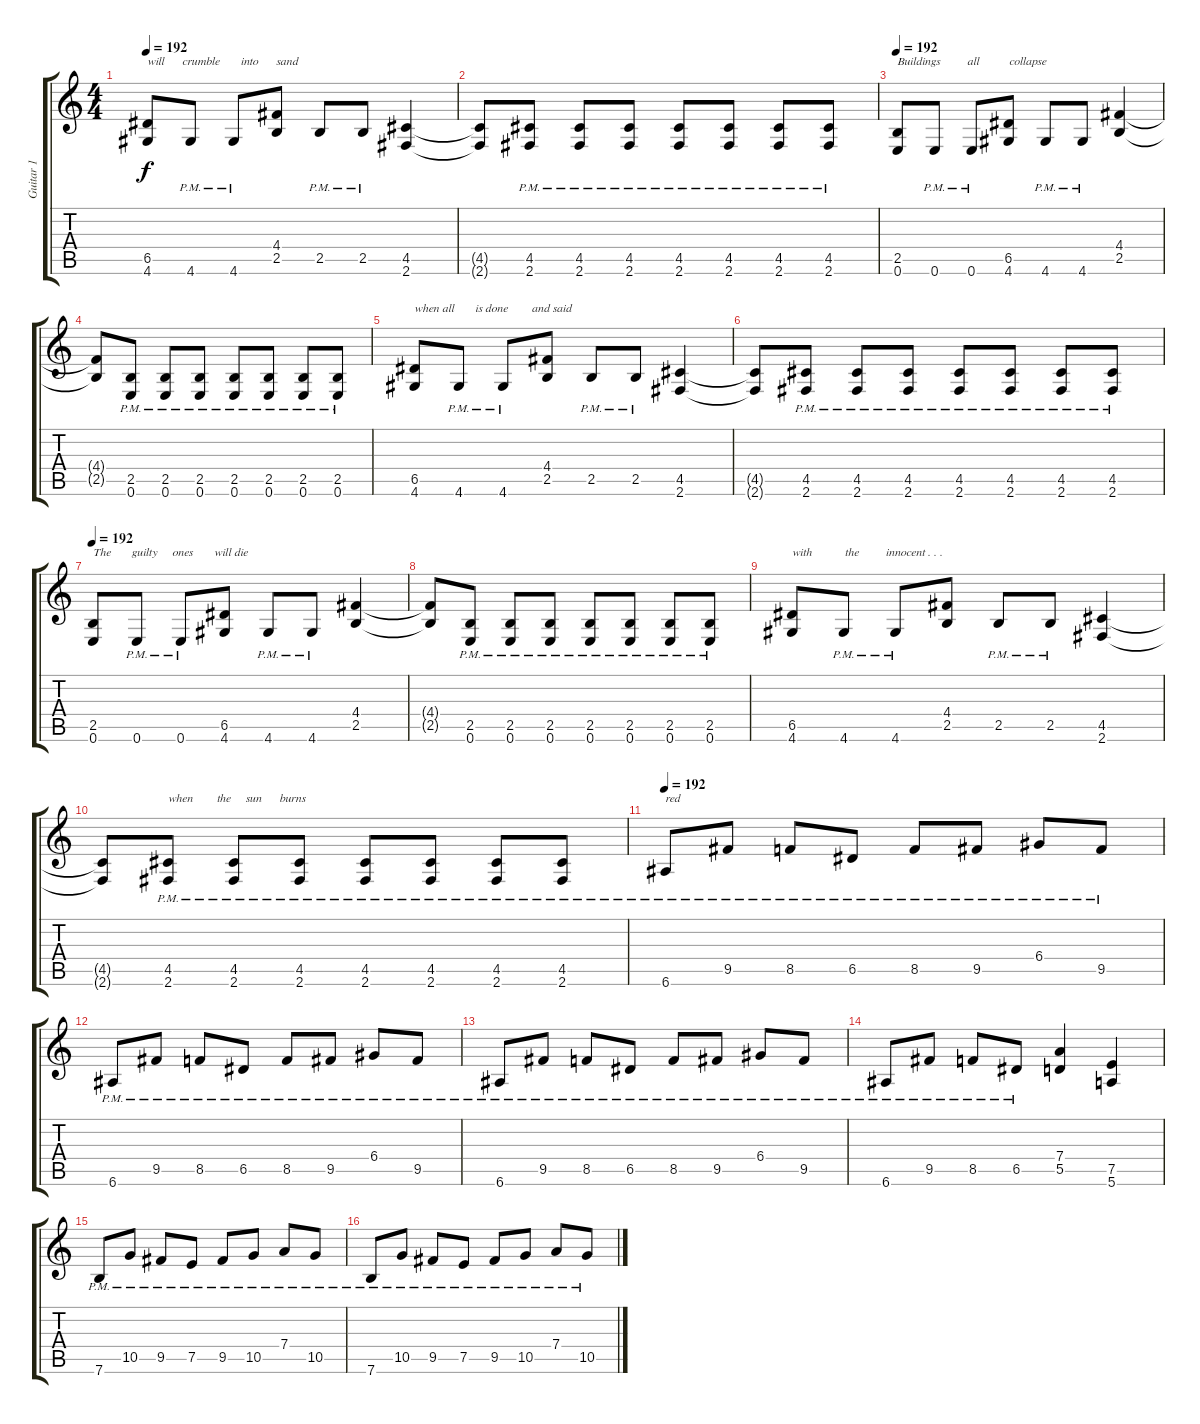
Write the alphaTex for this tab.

\track ("Guitar 1" "Guitar 1") {instrument distortionguitar}
\staff {score tabs}
\tuning (E4 B3 G3 D3 A2 E2) {hide}
\ts (4 4)
\tempo 192
\clef g2
\ks c
(6.5 4.6).8{txt "will      crumble       into      sand" dy f} 4.6{pm}.8 4.6{pm}.8 (4.4 2.5).8 2.5{pm}.8 2.5{pm}.8 (4.5 2.6).4 |
(4.5{t} 2.6{t}).8 (4.5{pm} 2.6{pm}).8 (4.5{pm} 2.6{pm}).8 (4.5{pm} 2.6{pm}).8 (4.5{pm} 2.6{pm}).8 (4.5{pm} 2.6{pm}).8 (4.5{pm} 2.6{pm}).8 (4.5{pm} 2.6{pm}).8 |
\tempo 192
(2.5 0.6).8{txt "Buildings         all          collapse"} 0.6{pm}.8 0.6{pm}.8 (6.5 4.6).8 4.6{pm}.8 4.6{pm}.8 (4.4 2.5).4 |
(4.4{t} 2.5{t}).8 (2.5{pm} 0.6{pm}).8 (2.5{pm} 0.6{pm}).8 (2.5{pm} 0.6{pm}).8 (2.5{pm} 0.6{pm}).8 (2.5{pm} 0.6{pm}).8 (2.5{pm} 0.6{pm}).8 (2.5{pm} 0.6{pm}).8 |
(6.5 4.6).8{txt "when all       is done        and said"} 4.6{pm}.8 4.6{pm}.8 (4.4 2.5).8 2.5{pm}.8 2.5{pm}.8 (4.5 2.6).4 |
(4.5{t} 2.6{t}).8 (4.5{pm} 2.6{pm}).8 (4.5{pm} 2.6{pm}).8 (4.5{pm} 2.6{pm}).8 (4.5{pm} 2.6{pm}).8 (4.5{pm} 2.6{pm}).8 (4.5{pm} 2.6{pm}).8 (4.5{pm} 2.6{pm}).8 |
\tempo 192
(2.5 0.6).8{txt "The       guilty     ones       will die"} 0.6{pm}.8 0.6{pm}.8 (6.5 4.6).8 4.6{pm}.8 4.6{pm}.8 (4.4 2.5).4 |
(4.4{t} 2.5{t}).8 (2.5{pm} 0.6{pm}).8 (2.5{pm} 0.6{pm}).8 (2.5{pm} 0.6{pm}).8 (2.5{pm} 0.6{pm}).8 (2.5{pm} 0.6{pm}).8 (2.5{pm} 0.6{pm}).8 (2.5{pm} 0.6{pm}).8 |
(6.5 4.6).8{txt "with           the         innocent . . ."} 4.6{pm}.8 4.6{pm}.8 (4.4 2.5).8 2.5{pm}.8 2.5{pm}.8 (4.5 2.6).4 |
(4.5{t} 2.6{t}).8 (4.5{pm} 2.6{pm}).8{txt "when        the     sun      burns"} (4.5{pm} 2.6{pm}).8 (4.5{pm} 2.6{pm}).8 (4.5{pm} 2.6{pm}).8 (4.5{pm} 2.6{pm}).8 (4.5{pm} 2.6{pm}).8 (4.5{pm} 2.6{pm}).8 |
\tempo 192
6.6{pm}.8{txt "red "} 9.5{pm}.8 8.5{pm}.8 6.5{pm}.8 8.5{pm}.8 9.5{pm}.8 6.4{pm}.8 9.5{pm}.8 |
6.6{pm}.8 9.5{pm}.8 8.5{pm}.8 6.5{pm}.8 8.5{pm}.8 9.5{pm}.8 6.4{pm}.8 9.5{pm}.8 |
6.6{pm}.8 9.5{pm}.8 8.5{pm}.8 6.5{pm}.8 8.5{pm}.8 9.5{pm}.8 6.4{pm}.8 9.5{pm}.8 |
6.6{pm}.8 9.5{pm}.8 8.5{pm}.8 6.5{pm}.8 (7.4 5.5).4 (7.5 5.6).4 |
7.6{pm}.8 10.5{pm}.8 9.5{pm}.8 7.5{pm}.8 9.5{pm}.8 10.5{pm}.8 7.4{pm}.8 10.5{pm}.8 |
7.6{pm}.8 10.5{pm}.8 9.5{pm}.8 7.5{pm}.8 9.5{pm}.8 10.5{pm}.8 7.4{pm}.8 10.5{pm}.8
